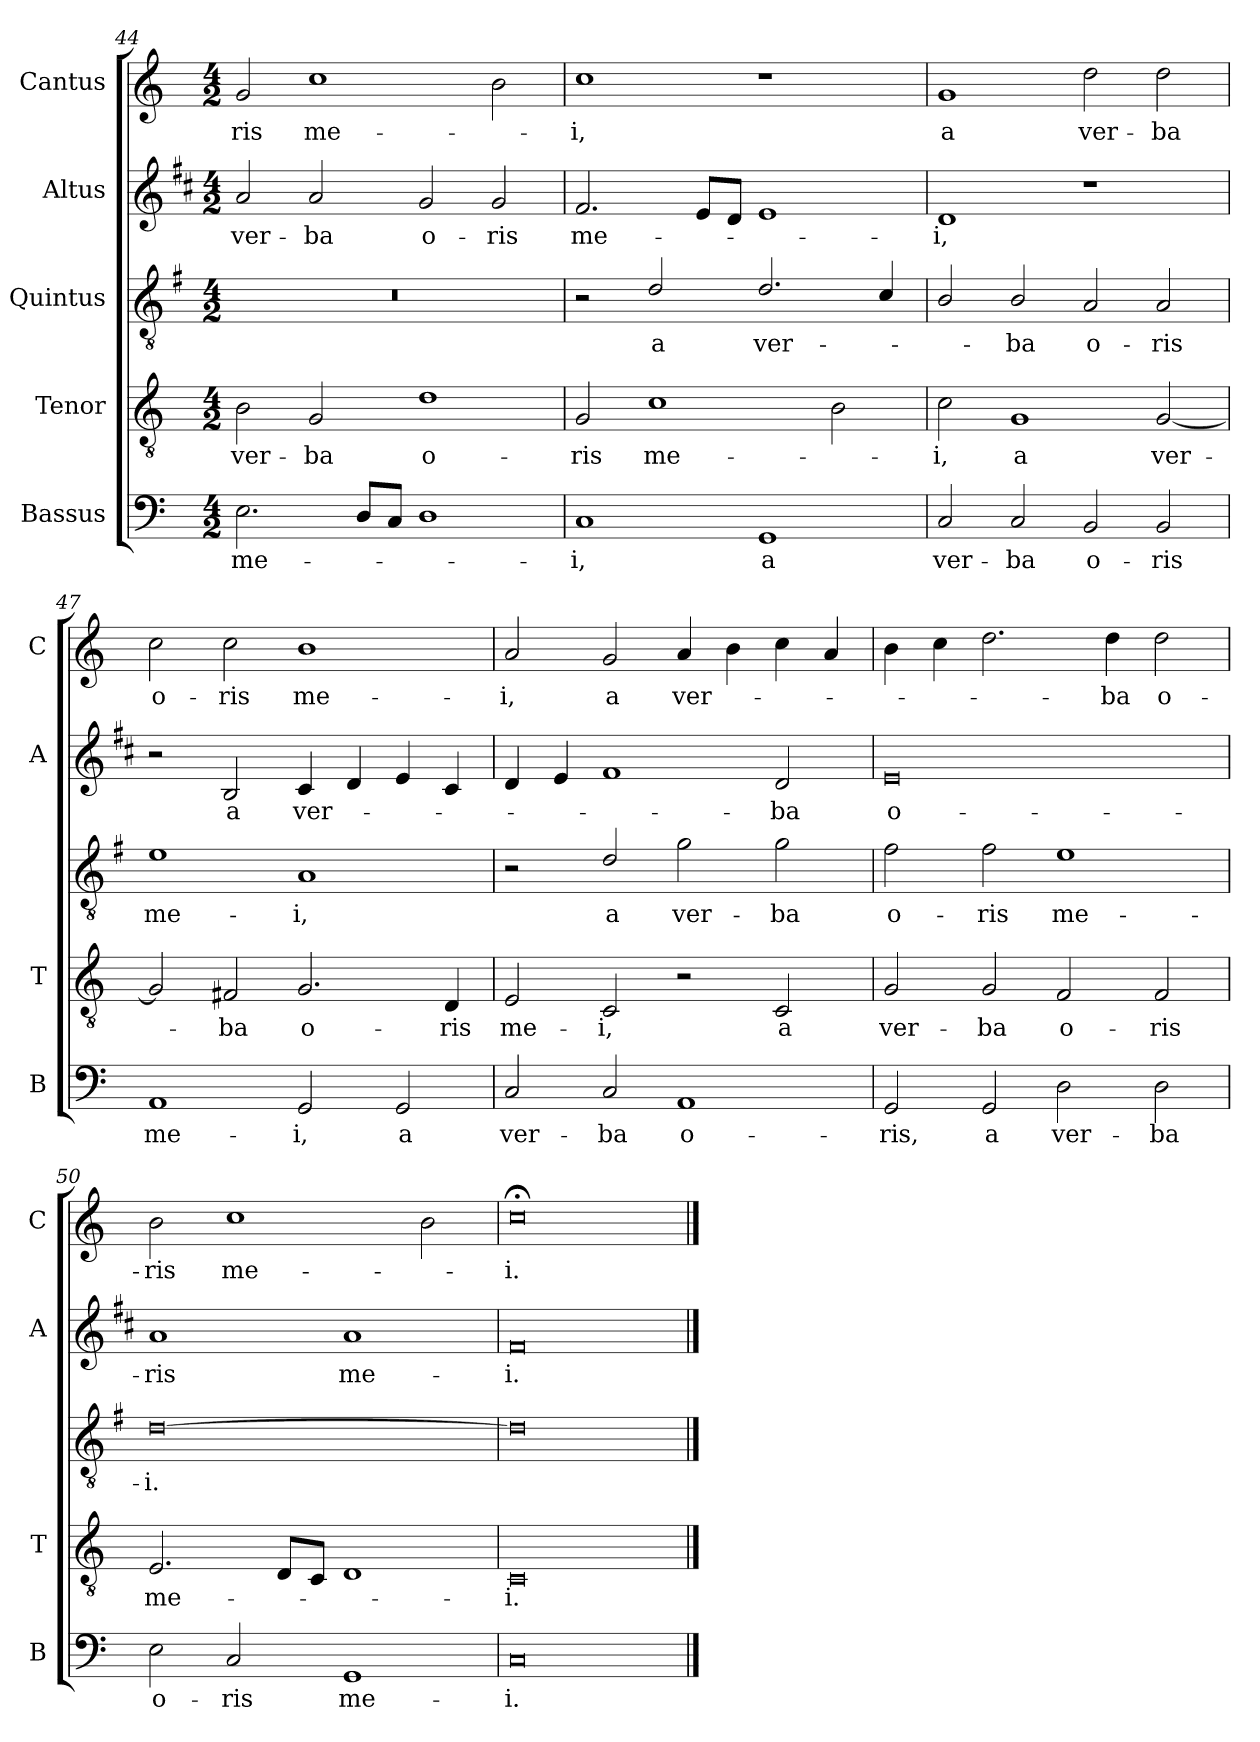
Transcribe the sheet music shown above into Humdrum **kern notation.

**kern	**text	**kern	**text	**kern	**text	**kern	**text	**kern	**text
*part5	*part5	*part4	*part4	*part3	*part3	*part2	*part2	*part1	*part1
*staff5	*staff5	*staff4	*staff4	*staff3	*staff3	*staff2	*staff2	*staff1	*staff1
*I"Bassus	*	*I"Tenor	*	*I"Quintus	*	*I"Altus	*	*I"Cantus	*
*I'B	*	*I'T	*	*	*	*I'A	*	*I'C	*
*clefF4	*	*clefGv2	*	*clefGv2	*	*clefG2	*	*clefG2	*
*	*	*	*	*ITrd4c7	*	*ITrd1c2	*	*	*
*k[]	*	*k[]	*	*k[]	*	*k[]	*	*k[]	*
*C:	*	*C:	*	*C:	*	*C:	*	*C:	*
*M4/2	*	*M4/2	*	*M4/2	*	*M4/2	*	*M4/2	*
=44	=44	=44	=44	=44	=44	=44	=44	=44	=44
!	!LO:LY:b	!	!LO:LY:b	!	!	!	!LO:LY:b	!	!LO:LY:b
2.E\	me-	2B\	ver-	0r	.	2g/	ver-	2g/	-ris
!	!	!	!LO:LY:b	!	!	!	!LO:LY:b	!	!LO:LY:b
.	.	2G/	-ba	.	.	2g/	-ba	1cc	me-
8D/L	.	.	.	.	.	.	.	.	.
8C/J	.	.	.	.	.	.	.	.	.
!	!	!	!LO:LY:b	!	!	!	!LO:LY:b	!	!
1D	.	1d	o-	.	.	2f/	o-	.	.
!	!	!	!	!	!	!	!LO:LY:b	!	!
.	.	.	.	.	.	2f/	-ris	2b\	.
=45	=45	=45	=45	=45	=45	=45	=45	=45	=45
!	!LO:LY:b	!	!LO:LY:b	!	!	!	!LO:LY:b	!	!LO:LY:b
1C	-i,	2G/	-ris	2r	.	2.e/	me-	1cc	-i,
!	!	!	!LO:LY:b	!	!LO:LY:b	!	!	!	!
.	.	1c	me-	2G/	a	.	.	.	.
.	.	.	.	.	.	8d/L	.	.	.
.	.	.	.	.	.	8c/J	.	.	.
!	!LO:LY:b	!	!	!	!LO:LY:b	!	!	!	!
1GG	a	.	.	2.G/	ver-	1d	.	1r	.
.	.	2B\	.	.	.	.	.	.	.
.	.	.	.	4F/	.	.	.	.	.
=46	=46	=46	=46	=46	=46	=46	=46	=46	=46
!	!LO:LY:b	!	!LO:LY:b	!	!	!	!LO:LY:b	!	!LO:LY:b
2C/	ver-	2c\	-i,	2E/	.	1c	-i,	1g	a
!	!LO:LY:b	!	!LO:LY:b	!	!LO:LY:b	!	!	!	!
2C/	-ba	1G	a	2E/	-ba	.	.	.	.
!	!LO:LY:b	!	!	!	!LO:LY:b	!	!	!	!LO:LY:b
2BB/	o-	.	.	2D/	o-	1r	.	2dd\	ver-
!	!LO:LY:b	!	!LO:LY:b	!	!LO:LY:b	!	!	!	!LO:LY:b
2BB/	-ris	[2G/	ver-	2D/	-ris	.	.	2dd\	-ba
!!LO:LB:g=z
=47	=47	=47	=47	=47	=47	=47	=47	=47	=47
!	!LO:LY:b	!	!	!	!LO:LY:b	!	!	!	!LO:LY:b
1AA	me-	2G/]	.	1A	me-	2r	.	2cc\	o-
!	!	!	!LO:LY:b	!	!	!	!LO:LY:b	!	!LO:LY:b
.	.	2F#X/	-ba	.	.	2A/	a	2cc\	-ris
!	!LO:LY:b	!	!LO:LY:b	!	!LO:LY:b	!	!LO:LY:b	!	!LO:LY:b
2GG/	-i,	2.G/	o-	1D	-i,	4B/	ver-	1b	me-
.	.	.	.	.	.	4c/	.	.	.
!	!LO:LY:b	!	!	!	!	!	!	!	!
2GG/	a	.	.	.	.	4d/	.	.	.
!	!	!	!LO:LY:b	!	!	!	!	!	!
.	.	4D/	-ris	.	.	4B/	.	.	.
=48	=48	=48	=48	=48	=48	=48	=48	=48	=48
!	!LO:LY:b	!	!LO:LY:b	!	!	!	!	!	!LO:LY:b
2C/	ver-	2E/	me-	2r	.	4c/	.	2a/	-i,
.	.	.	.	.	.	4d/	.	.	.
!	!LO:LY:b	!	!LO:LY:b	!	!LO:LY:b	!	!	!	!LO:LY:b
2C/	-ba	2C/	-i,	2G/	a	1e	.	2g/	a
!	!LO:LY:b	!	!	!	!LO:LY:b	!	!	!	!LO:LY:b
1AA	o-	2r	.	2c\	ver-	.	.	4a/	ver-
.	.	.	.	.	.	.	.	4b\	.
!	!	!	!LO:LY:b	!	!LO:LY:b	!	!LO:LY:b	!	!
.	.	2C/	a	2c\	-ba	2c/	-ba	4cc\	.
.	.	.	.	.	.	.	.	4a/	.
=49	=49	=49	=49	=49	=49	=49	=49	=49	=49
!	!LO:LY:b	!	!LO:LY:b	!	!LO:LY:b	!	!LO:LY:b	!	!
2GG/	-ris,	2G/	ver-	2B\	o-	0d	o-	4b\	.
.	.	.	.	.	.	.	.	4cc\	.
!	!LO:LY:b	!	!LO:LY:b	!	!LO:LY:b	!	!	!	!
2GG/	a	2G/	-ba	2B\	-ris	.	.	2.dd\	.
!	!LO:LY:b	!	!LO:LY:b	!	!LO:LY:b	!	!	!	!
2D\	ver-	2F/	o-	1A	me-	.	.	.	.
!	!	!	!	!	!	!	!	!	!LO:LY:b
.	.	.	.	.	.	.	.	4dd\	-ba
!	!LO:LY:b	!	!LO:LY:b	!	!	!	!	!	!LO:LY:b
2D\	-ba	2F/	-ris	.	.	.	.	2dd\	o-
=50	=50	=50	=50	=50	=50	=50	=50	=50	=50
!	!LO:LY:b	!	!LO:LY:b	!	!LO:LY:b	!	!LO:LY:b	!	!LO:LY:b
2E\	o-	2.E/	me-	[0G	-i.	1g	-ris	2b\	-ris
!	!LO:LY:b	!	!	!	!	!	!	!	!LO:LY:b
2C/	-ris	.	.	.	.	.	.	1cc	me-
.	.	8D/L	.	.	.	.	.	.	.
.	.	8C/J	.	.	.	.	.	.	.
!	!LO:LY:b	!	!	!	!	!	!LO:LY:b	!	!
1GG	me-	1D	.	.	.	1g	me-	.	.
.	.	.	.	.	.	.	.	2b\	.
=51	=51	=51	=51	=51	=51	=51	=51	=51	=51
!	!LO:LY:b	!	!LO:LY:b	!	!	!	!LO:LY:b	!	!LO:LY:b
0C	-i.	0C	-i.	0G]	.	0e	-i.	0cc;<	-i.
==	==	==	==	==	==	==	==	==	==
*-	*-	*-	*-	*-	*-	*-	*-	*-	*-
